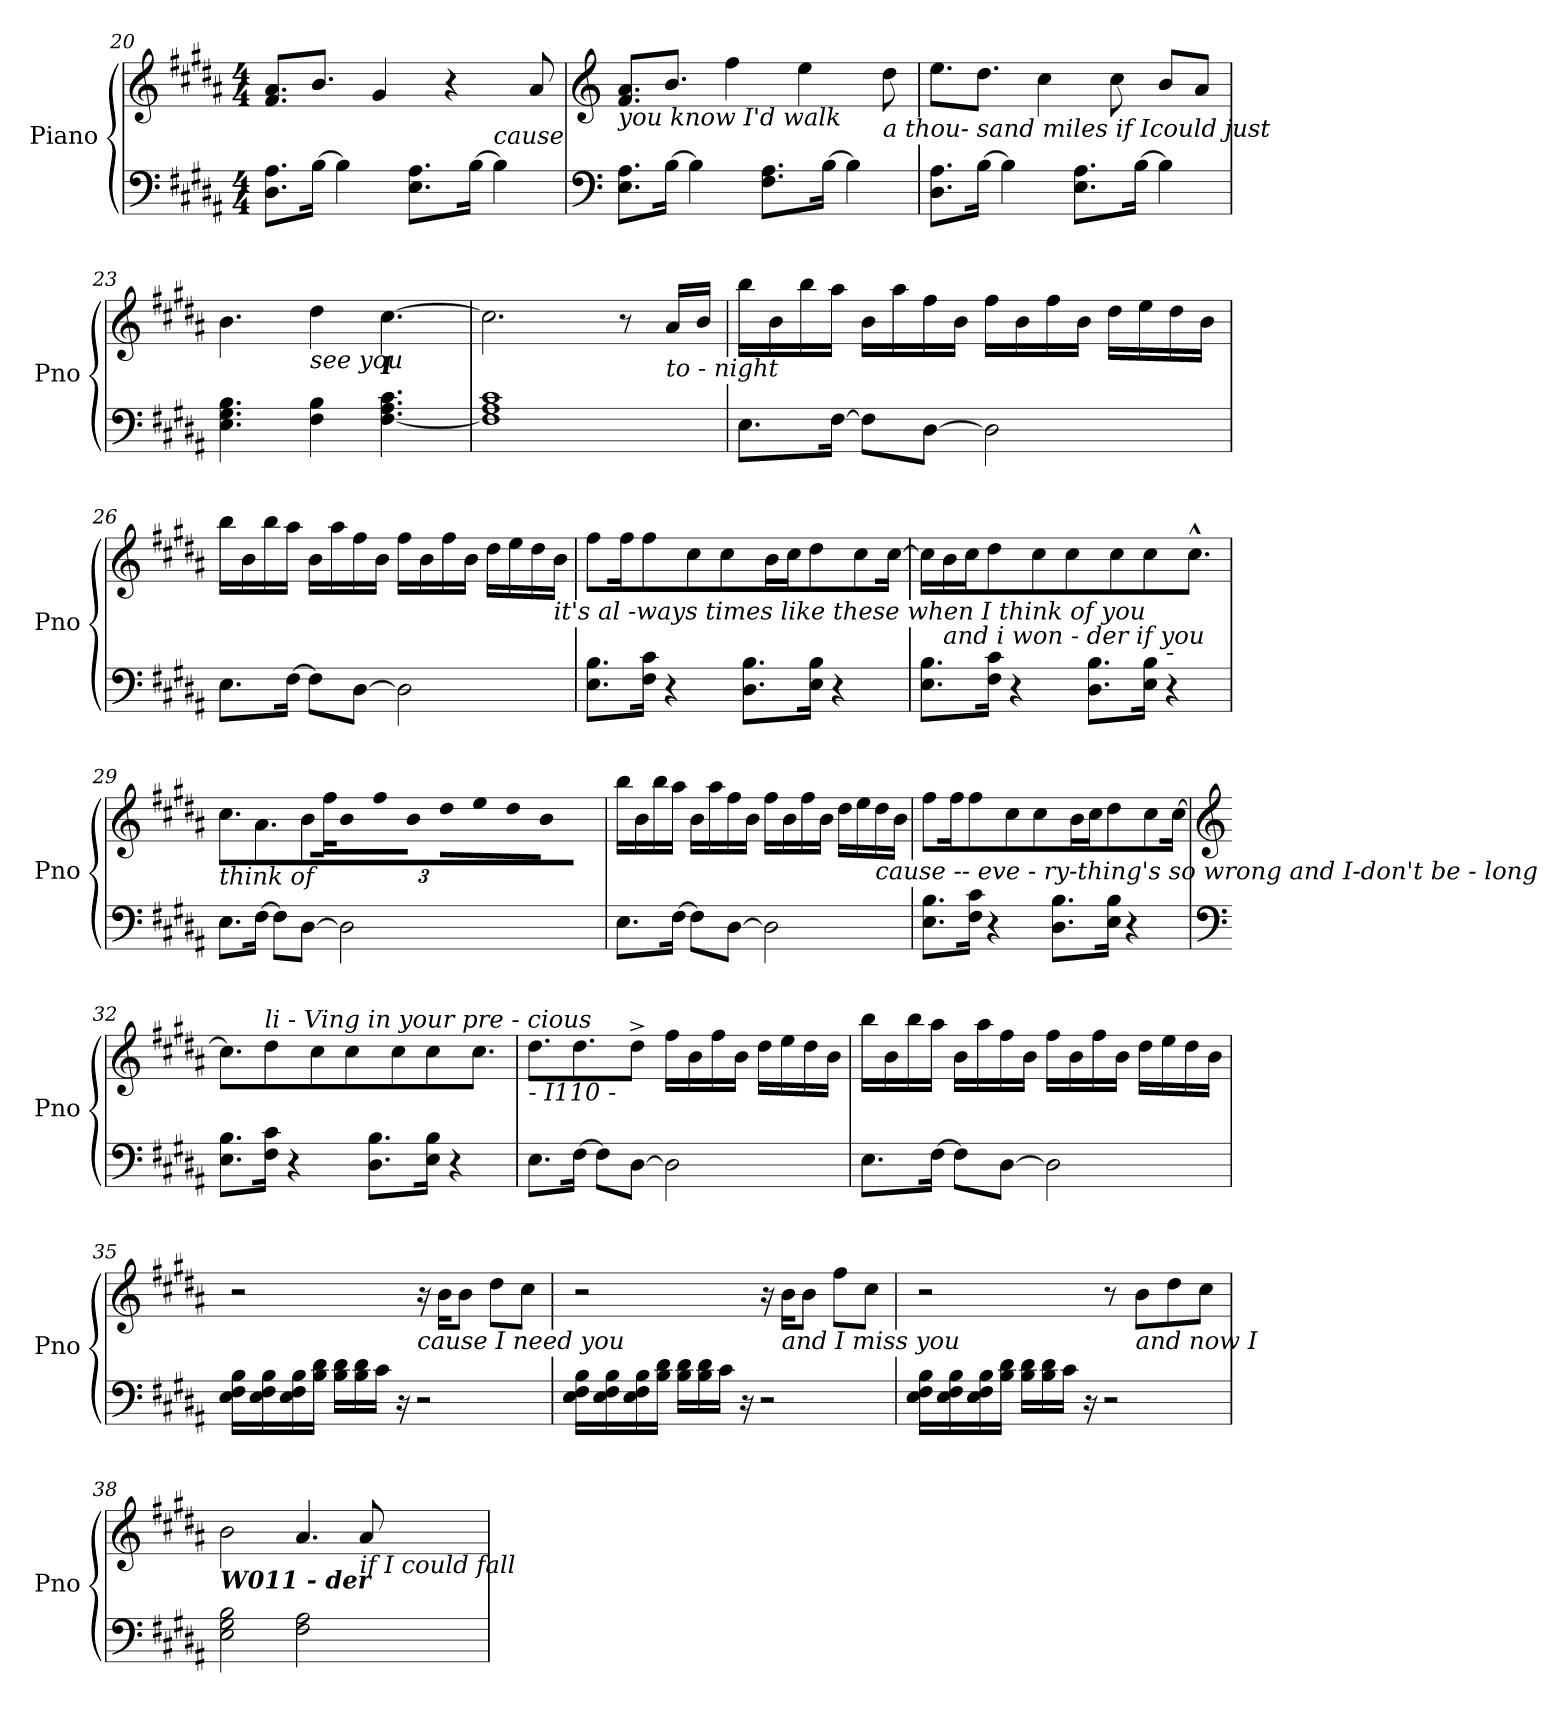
**kern	**kern
*part1	*part1
*staff2	*staff1
*I"Piano	*
*I'Pno	*
*clefF4	*clefG2
*k[f#c#g#d#a#]	*k[f#c#g#d#a#]
*M4/4	*M4/4
=20	=20
8.D#\ 8.A#\L	8.f#/ 8.a#/L
[16B\Jk	8.b/J
4B\]	.
.	4g#/
8.E\ 8.A#\L	.
.	4r
[16B\Jk	.
!LO:TX:a:i:t=cause	!
4B\]	.
.	8a#/
!!LO:PB:g=z
=21	=21
*clefF4	*clefG2
!	!LO:TX:b:i:t=you know I'd walk
8.E\ 8.A#\L	8.f#/ 8.a#/L
[16B\Jk	8.b/J
4B\]	.
.	4ff#\
8.F#\ 8.A#\L	.
.	4ee\
[16B\Jk	.
4B\]	.
!	!LO:TX:b:i:t=a thou- sand miles if Icould just
.	8dd#\
=22	=22
8.D#\ 8.A#\L	8.ee\L
[16B\Jk	8.dd#\J
4B\]	.
.	4cc#\
8.E\ 8.A#\L	.
.	8cc#\
[16B\Jk	.
4B\]	8b/L
.	8a#/J
=23	=23
4.E\ 4.G#\ 4.B\	4.b\
!	!LO:TX:b:i:t=see you
4F#\ 4B\	4dd#\
!	!LO:TX:b:Bi:t=I
[4.F#\ 4.A#\ 4.c#\	[4.cc#\
!!LO:LB:g=z
=24	=24
1F#] 1A# 1c#	2.cc#\]
.	8r
!	!LO:TX:b:i:t=to - night
.	16a#/LL
.	16b/JJ
=25	=25
8.E\L	16bb\LL
.	16b\
.	16bb\
[16F#\Jk	16aa#\JJ
8F#\L]	16b\LL
.	16aa#\
[8D#\J	16ff#\
.	16b\JJ
2D#\]	16ff#\LL
.	16b\
.	16ff#\
.	16b\JJ
.	16dd#\LL
.	16ee\
.	16dd#\
.	16b\JJ
!!LO:LB:g=z
=26	=26
8.E\L	16bb\LL
.	16b\
.	16bb\
[16F#\Jk	16aa#\JJ
8F#\L]	16b\LL
.	16aa#\
[8D#\J	16ff#\
.	16b\JJ
2D#\]	16ff#\LL
.	16b\
.	16ff#\
.	16b\JJ
.	16dd#\LL
.	16ee\
.	16dd#\
!	!LO:TX:b:i:t=it's al -ways times like these when I think of you
.	16b\JJ
=27	=27
8.E\ 8.B\L	8ff#\L
.	16ff#\K
16F#\ 16c#\Jk	8ff#\
4r	.
.	8cc#\
.	8cc#\
8.D#\ 8.B\L	.
.	16b\L
.	16cc#\J
16E\ 16B\Jk	8dd#\
4r	.
.	8cc#\
.	[16cc#\Jk
!!LO:LB:g=z
=28	=28
8.E\ 8.B\L	16cc#\LL]
!	!LO:TX:b:i:t=and i won - der if you
.	16b\
.	16cc#\J
16F#\ 16c#\Jk	8dd#\
4r	.
.	8cc#\
.	8cc#\
8.D#\ 8.B\L	.
.	8cc#\
16E\ 16B\Jk	8cc#\
!LO:TX:a:i:t=-	!
4r	.
.	8.cc#^^\J
=29	=29
!	!LO:TX:b:i:t=think of
8.E\L	8.cc#\L
[16F#\Jk	8.a#\
8F#\L]	.
*	*Xbrackettup
[8D#\J	12b\J
.	24ff#\LL
2D#\]	16b\
.	16ff#\
.	16b\JJ
.	16dd#\LL
.	16ee\
.	16dd#\
.	16b\JJ
.	16ryy
!!LO:LB:g=z
=30	=30
8.E\L	16bb\LL
.	16b\
.	16bb\
[16F#\Jk	16aa#\JJ
8F#\L]	16b\LL
.	16aa#\
[8D#\J	16ff#\
.	16b\JJ
2D#\]	16ff#\LL
.	16b\
.	16ff#\
.	16b\JJ
.	16dd#\LL
.	16ee\
!	!LO:TX:b:i:t=cause -- eve - ry-thing's so wrong and I-don't be - long
.	16dd#\
.	16b\JJ
=31	=31
8.E\ 8.B\L	8ff#\L
.	16ff#\K
16F#\ 16c#\Jk	8ff#\
4r	.
.	8cc#\
.	8cc#\
8.D#\ 8.B\L	.
.	16b\L
.	16cc#\J
16E\ 16B\Jk	8dd#\
4r	.
.	8cc#\
.	[16cc#\Jk
!!LO:PB:g=z
=32	=32
*clefF4	*clefG2
8.E\ 8.B\L	8.cc#\L]
!	!LO:TX:a:i:t=li - Ving in your pre - cious
16F#\ 16c#\Jk	8dd#\
4r	.
.	8cc#\
.	8cc#\
8.D#\ 8.B\L	.
.	8cc#\
16E\ 16B\Jk	8cc#\
4r	.
.	8.cc#\J
=33	=33
!	!LO:TX:b:i:t=- I110 -
8.E\L	8.dd#\L
[16F#\Jk	8.dd#\
8F#\L]	.
[8D#\J	8dd#^\J
2D#\]	16ff#\LL
.	16b\
.	16ff#\
.	16b\JJ
.	16dd#\LL
.	16ee\
.	16dd#\
.	16b\JJ
!!LO:LB:g=z
=34	=34
8.E\L	16bb\LL
.	16b\
.	16bb\
[16F#\Jk	16aa#\JJ
8F#\L]	16b\LL
.	16aa#\
[8D#\J	16ff#\
.	16b\JJ
2D#\]	16ff#\LL
.	16b\
.	16ff#\
.	16b\JJ
.	16dd#\LL
.	16ee\
.	16dd#\
.	16b\JJ
=35	=35
16E\ 16F#\ 16B\LL	2r
16E\ 16F#\ 16B\	.
16E\ 16F#\ 16B\	.
16B\ 16d#\JJ	.
16B\ 16d#\LL	.
16B\ 16d#\	.
16c#\JJ	.
16r	.
!	!LO:TX:b:i:t=cause I need you
2r	16r
.	16b\KL
.	8b\J
.	8dd#\L
.	8cc#\J
!!LO:LB:g=z
=36	=36
16E\ 16F#\ 16B\LL	2r
16E\ 16F#\ 16B\	.
16E\ 16F#\ 16B\	.
16B\ 16d#\JJ	.
16B\ 16d#\LL	.
16B\ 16d#\	.
16c#\JJ	.
16r	.
2r	16r
!	!LO:TX:b:i:t=and I miss you
.	16b\KL
.	8b\J
.	8ff#\L
.	8cc#\J
=37	=37
16E\ 16F#\ 16B\LL	2r
16E\ 16F#\ 16B\	.
16E\ 16F#\ 16B\	.
16B\ 16d#\JJ	.
16B\ 16d#\LL	.
16B\ 16d#\	.
16c#\JJ	.
16r	.
2r	8r
!	!LO:TX:b:i:t=and now I
.	8b\L
.	8dd#\
.	8cc#\J
!!LO:LB:g=z
=38	=38
!	!LO:TX:b:Bi:t=W011 - der
2E\ 2G#\ 2B\	2b\
2F#\ 2A#\	4.a#/
!	!LO:TX:b:i:t=if I could fall
.	8a#/
=	=
*-	*-
